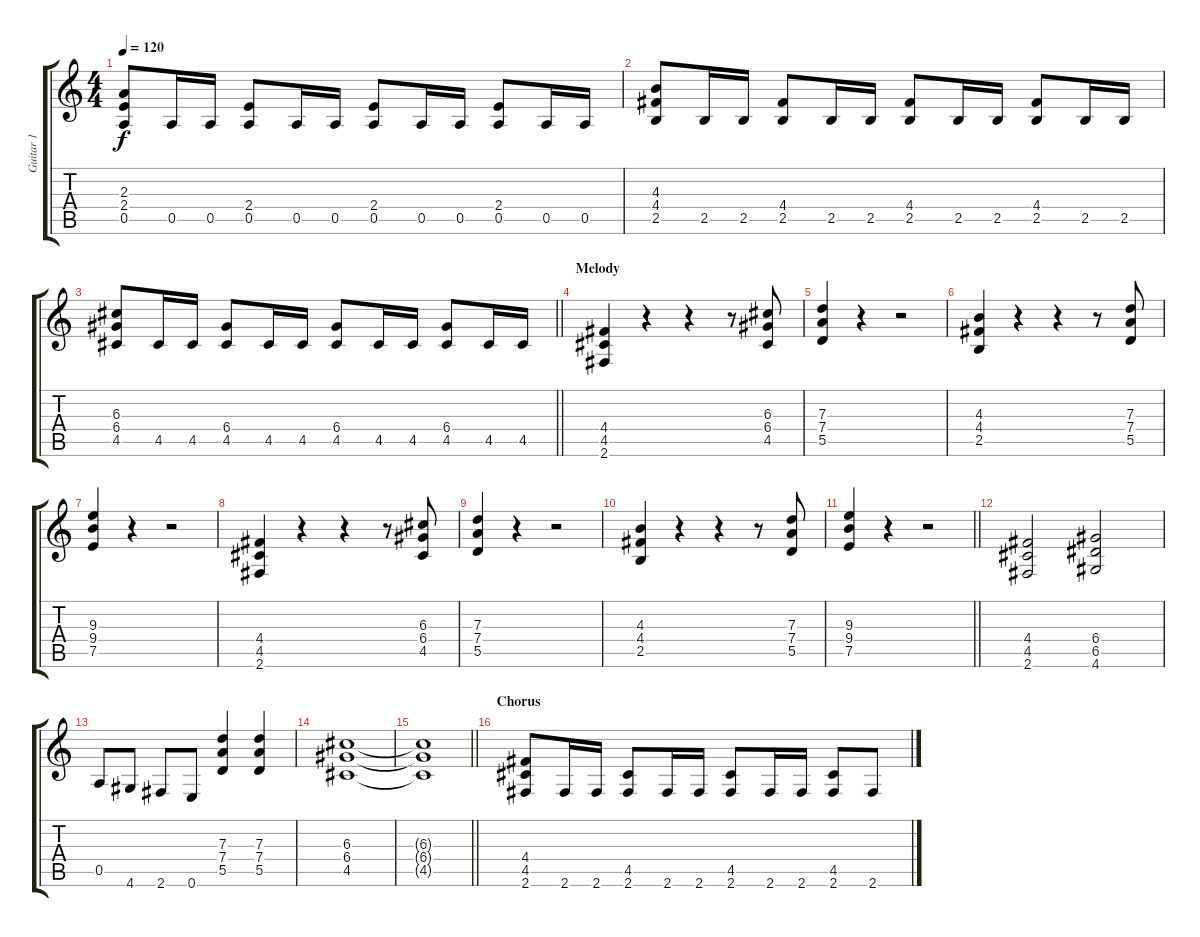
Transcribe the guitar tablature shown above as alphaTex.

\track ("Guitar 1" "Guitar 1") {instrument overdrivenguitar}
\staff {score tabs}
\tuning (E4 B3 G3 D3 A2 E2) {hide}
\ts (4 4)
\tempo 120
\clef g2
\ks c
(2.3 2.4 0.5).8{dy f} 0.5.16 0.5.16 (2.4 0.5).8 0.5.16 0.5.16 (2.4 0.5).8 0.5.16 0.5.16 (2.4 0.5).8 0.5.16 0.5.16 |
(4.3 4.4 2.5).8 2.5.16 2.5.16 (4.4 2.5).8 2.5.16 2.5.16 (4.4 2.5).8 2.5.16 2.5.16 (4.4 2.5).8 2.5.16 2.5.16 |
\barLineRight lightlight
(6.3 6.4 4.5).8 4.5.16 4.5.16 (6.4 4.5).8 4.5.16 4.5.16 (6.4 4.5).8 4.5.16 4.5.16 (6.4 4.5).8 4.5.16 4.5.16 |
\section ("" "Melody")
(4.4 4.5 2.6).4 r.4 r.4 r.8 (6.3 6.4 4.5).8 |
(7.3 7.4 5.5).4 r.4 r.2 |
(4.3 4.4 2.5).4 r.4 r.4 r.8 (7.3 7.4 5.5).8 |
(9.3 9.4 7.5).4 r.4 r.2 |
(4.4 4.5 2.6).4 r.4 r.4 r.8 (6.3 6.4 4.5).8 |
(7.3 7.4 5.5).4 r.4 r.2 |
(4.3 4.4 2.5).4 r.4 r.4 r.8 (7.3 7.4 5.5).8 |
\barLineRight lightlight
(9.3 9.4 7.5).4 r.4 r.2 |
(4.4 4.5 2.6).2 (6.4 6.5 4.6).2 |
0.5.8 4.6.8 2.6.8 0.6.8 (7.3 7.4 5.5).4 (7.3 7.4 5.5).4 |
(6.3 6.4 4.5).1 |
\barLineRight lightlight
(6.3{t} 6.4{t} 4.5{t}).1 |
\section ("" "Chorus")
(4.4 4.5 2.6).8 2.6.16 2.6.16 (4.5 2.6).8 2.6.16 2.6.16 (4.5 2.6).8 2.6.16 2.6.16 (4.5 2.6).8 2.6.8
